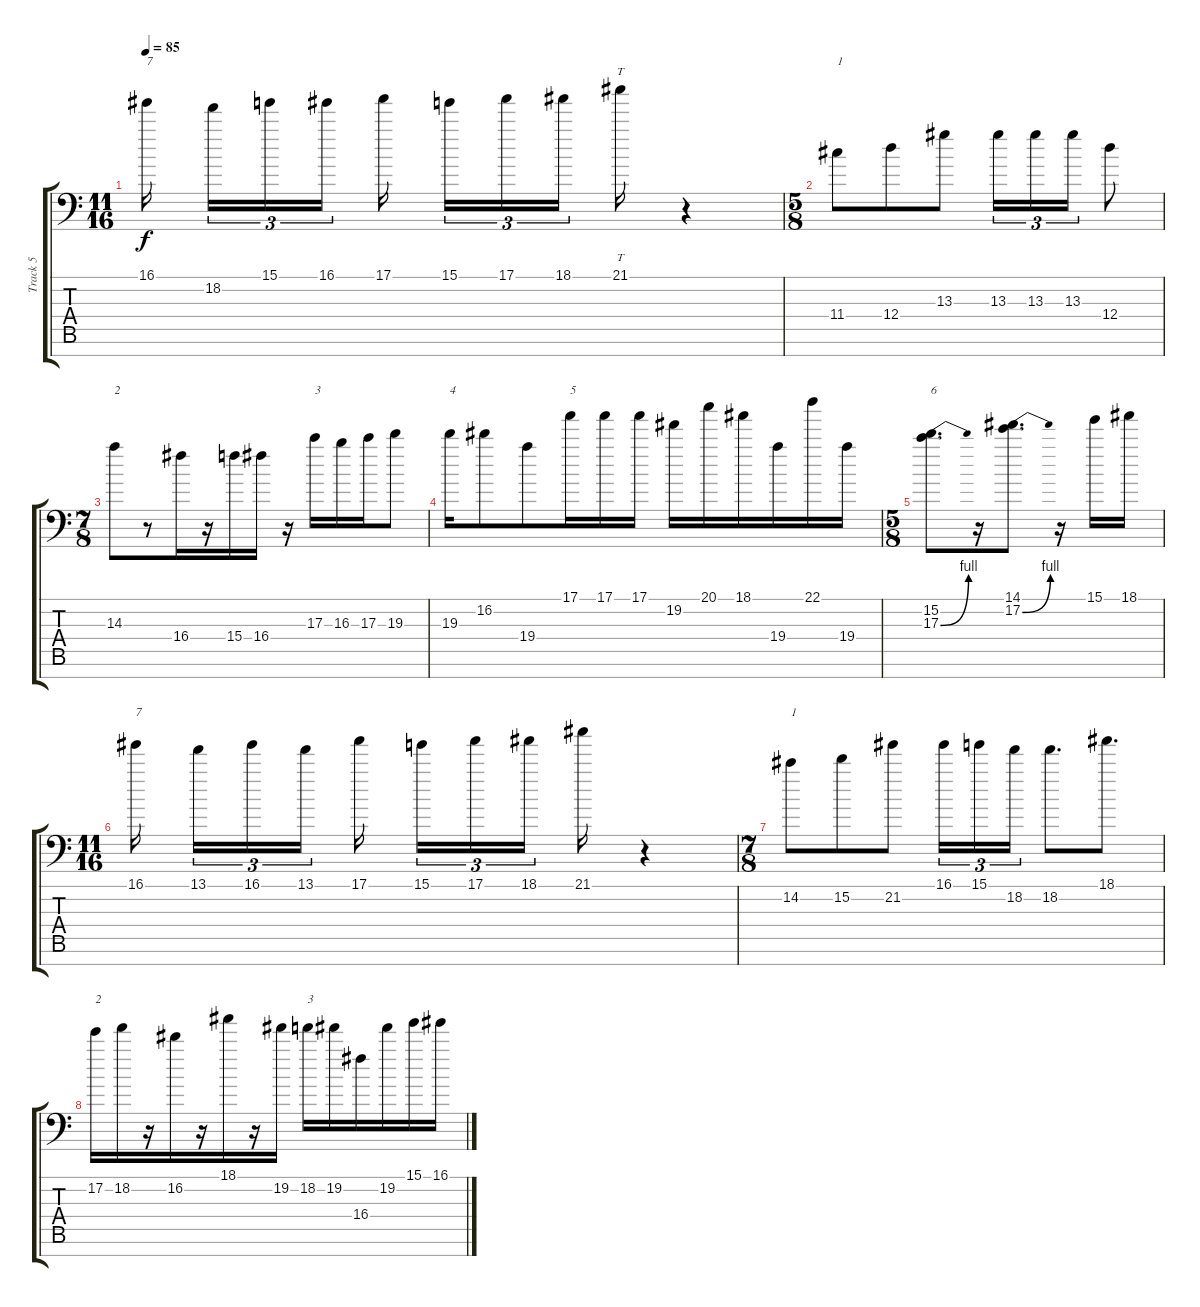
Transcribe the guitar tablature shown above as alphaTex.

\track ("Track 5" "Track 5") {instrument distortionguitar}
\staff {score tabs}
\tuning (E4 B3 G3 D3 A2 E2 A1) {hide}
\ts (11 16)
\tempo 85
\clef f4
\ks c
16.1.16{txt "7" dy f} 18.2.16{tu (3 2)} 15.1.16{tu (3 2)} 16.1.16{tu (3 2)} 17.1.16 15.1.16{tu (3 2)} 17.1.16{tu (3 2)} 18.1.16{tu (3 2)} 21.1.16{tt} r.4 |
\ts (5 8)
11.4.8{txt "1"} 12.4.8 13.3.8 13.3.16{tu (3 2)} 13.3.16{tu (3 2)} 13.3.16{tu (3 2)} 12.4.8 |
\ts (7 8)
14.3.8{txt "2"} r.8 16.4.16 r.16 15.4.16 16.4.16 r.16 17.3.16{txt "3"} 16.3.16 17.3.16 19.3.8 |
19.3.16{txt "4"} 16.2.8 19.4.8 17.1.16{txt "5"} 17.1.16 17.1.16 19.2.16 20.1.16 18.1.16 19.4.16 22.1.16 19.4.16 |
\ts (5 8)
(15.2 17.3{be (bend 0 0 60 4)}).8{d txt "6"} r.16 (14.1 17.2{be (bend 0 0 60 4)}).8{d} r.16 15.1.16 18.1.16 |
\ts (11 16)
16.1.16{txt "7"} 13.1.16{tu (3 2)} 16.1.16{tu (3 2)} 13.1.16{tu (3 2)} 17.1.16 15.1.16{tu (3 2)} 17.1.16{tu (3 2)} 18.1.16{tu (3 2)} 21.1.16 r.4 |
\ts (7 8)
14.2.8{txt "1"} 15.2.8 21.2.8 16.1.16{tu (3 2)} 15.1.16{tu (3 2)} 18.2.16{tu (3 2)} 18.2.8{d} 18.1.8{d} |
17.2.16{txt "2"} 18.2.16 r.16 16.2.16 r.16 18.1.16 r.16 19.2.16 18.2.16{txt "3"} 19.2.16 16.4.16 19.2.16 15.1.16 16.1.16
